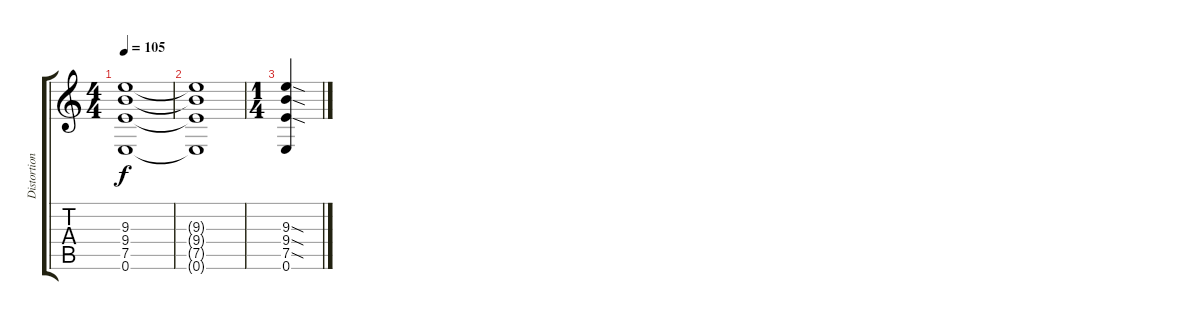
\track ("Distortion Guitar 1" "Distortion") {instrument distortionguitar}
\staff {score tabs}
\tuning (E4 B3 G3 D3 A2 E2) {hide}
\ts (4 4)
\tempo 105
\clef g2
\ks c
(9.3{t} 9.4{t} 7.5{t} 0.6{t}).1{dy f} |
(9.3{t} 9.4{t} 7.5{t} 0.6{t}).1 |
\ts (1 4)
(9.3{sod} 9.4{sod} 7.5{sod} 0.6).4
